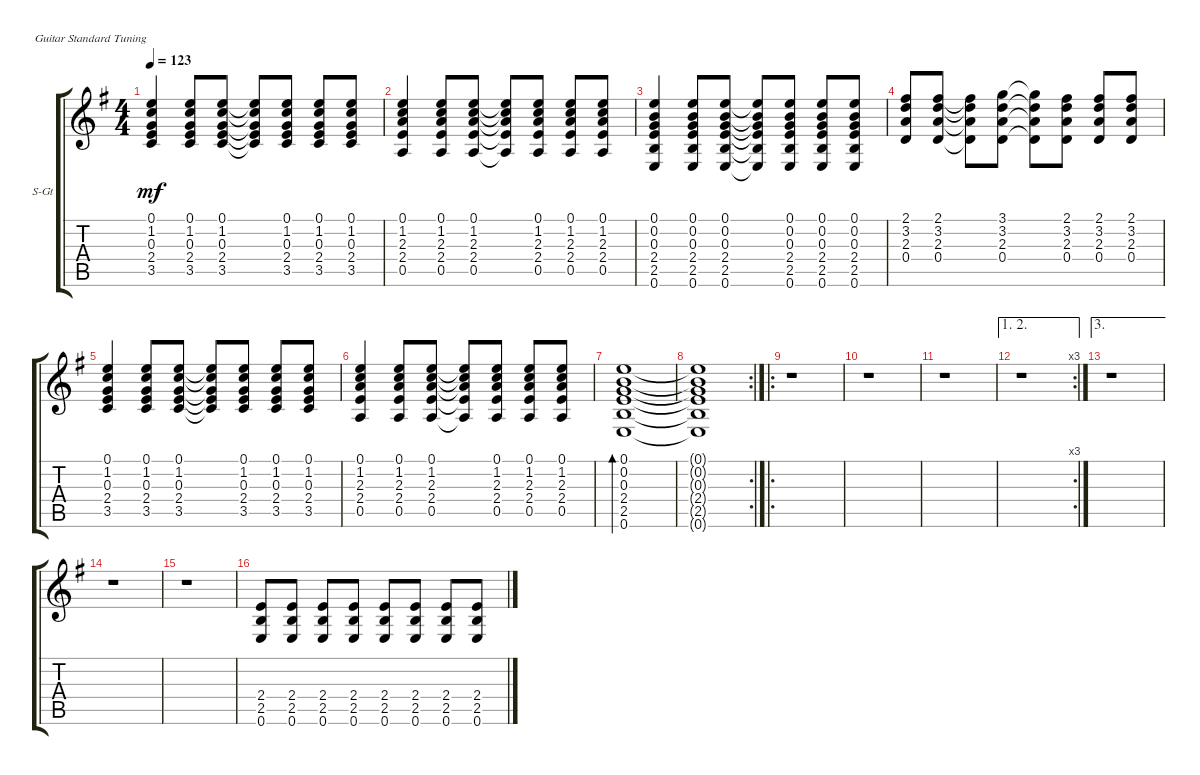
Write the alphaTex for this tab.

\bracketExtendMode groupsimilarinstruments
\firstSystemTrackNameOrientation horizontal
\otherSystemsTrackNameOrientation horizontal
\track ("Gtr II" "S-Gt") {instrument acousticguitarsteel}
\staff {score tabs}
\tuning (E4 B3 G3 D3 A2 E2)
\ts (4 4)
\tempo 123
\clef g2
\ks eminor
(0.1 1.2 0.3 2.4 3.5).4{dy mf} (0.1 1.2 0.3 2.4 3.5).8 (0.1 1.2 0.3 2.4 3.5).8 (0.1{t} 1.2{t} 0.3{t} 2.4{t} 3.5{t}).8 (0.1 1.2 0.3 2.4 3.5).8 (0.1 1.2 0.3 2.4 3.5).8 (0.1 1.2 0.3 2.4 3.5).8 |
(0.1 1.2 2.3 2.4 0.5).4 (0.1 1.2 2.3 2.4 0.5).8 (0.1 1.2 2.3 2.4 0.5).8 (0.1{t} 1.2{t} 2.3{t} 2.4{t} 0.5{t}).8 (0.1 1.2 2.3 2.4 0.5).8 (0.1 1.2 2.3 2.4 0.5).8 (0.1 1.2 2.3 2.4 0.5).8 |
(0.1 0.2 0.3 2.4 2.5 0.6).4 (0.1 0.2 0.3 2.4 2.5 0.6).8 (0.1 0.2 0.3 2.4 2.5 0.6).8 (0.1{t} 0.2{t} 0.3{t} 2.4{t} 2.5{t} 0.6{t}).8 (0.1 0.2 0.3 2.4 2.5 0.6).8 (0.1 0.2 0.3 2.4 2.5 0.6).8 (0.1 0.2 0.3 2.4 2.5 0.6).8 |
(2.1 3.2 2.3 0.4).8 (2.1 3.2 2.3 0.4).8 (2.1{t} 3.2{t} 2.3{t} 0.4{t}).8 (3.1 3.2 2.3 0.4).8 (3.1{t} 3.2{t} 2.3{t} 0.4{t}).8 (2.1 3.2 2.3 0.4).8 (2.1 3.2 2.3 0.4).8 (2.1 3.2 2.3 0.4).8 |
(0.1 1.2 0.3 2.4 3.5).4 (0.1 1.2 0.3 2.4 3.5).8 (0.1 1.2 0.3 2.4 3.5).8 (0.1{t} 1.2{t} 0.3{t} 2.4{t} 3.5{t}).8 (0.1 1.2 0.3 2.4 3.5).8 (0.1 1.2 0.3 2.4 3.5).8 (0.1 1.2 0.3 2.4 3.5).8 |
(0.1 1.2 2.3 2.4 0.5).4 (0.1 1.2 2.3 2.4 0.5).8 (0.1 1.2 2.3 2.4 0.5).8 (0.1{t} 1.2{t} 2.3{t} 2.4{t} 0.5{t}).8 (0.1 1.2 2.3 2.4 0.5).8 (0.1 1.2 2.3 2.4 0.5).8 (0.1 1.2 2.3 2.4 0.5).8 |
(0.1 0.2 0.3 2.4 2.5 0.6).1{bd 120} |
\rc 2
(0.1{t} 0.2{t} 0.3{t} 2.4{t} 2.5{t} 0.6{t}).1 |
\ro
r.1 |
r.1 |
r.1 |
\ae (1 2)
\rc 3
r.1 |
\ae 3
r.1 |
r.1 |
r.1 |
(2.4 2.5 0.6).8 (2.4 2.5 0.6).8 (2.4 2.5 0.6).8 (2.4 2.5 0.6).8 (2.4 2.5 0.6).8 (2.4 2.5 0.6).8 (2.4 2.5 0.6).8 (2.4 2.5 0.6).8
